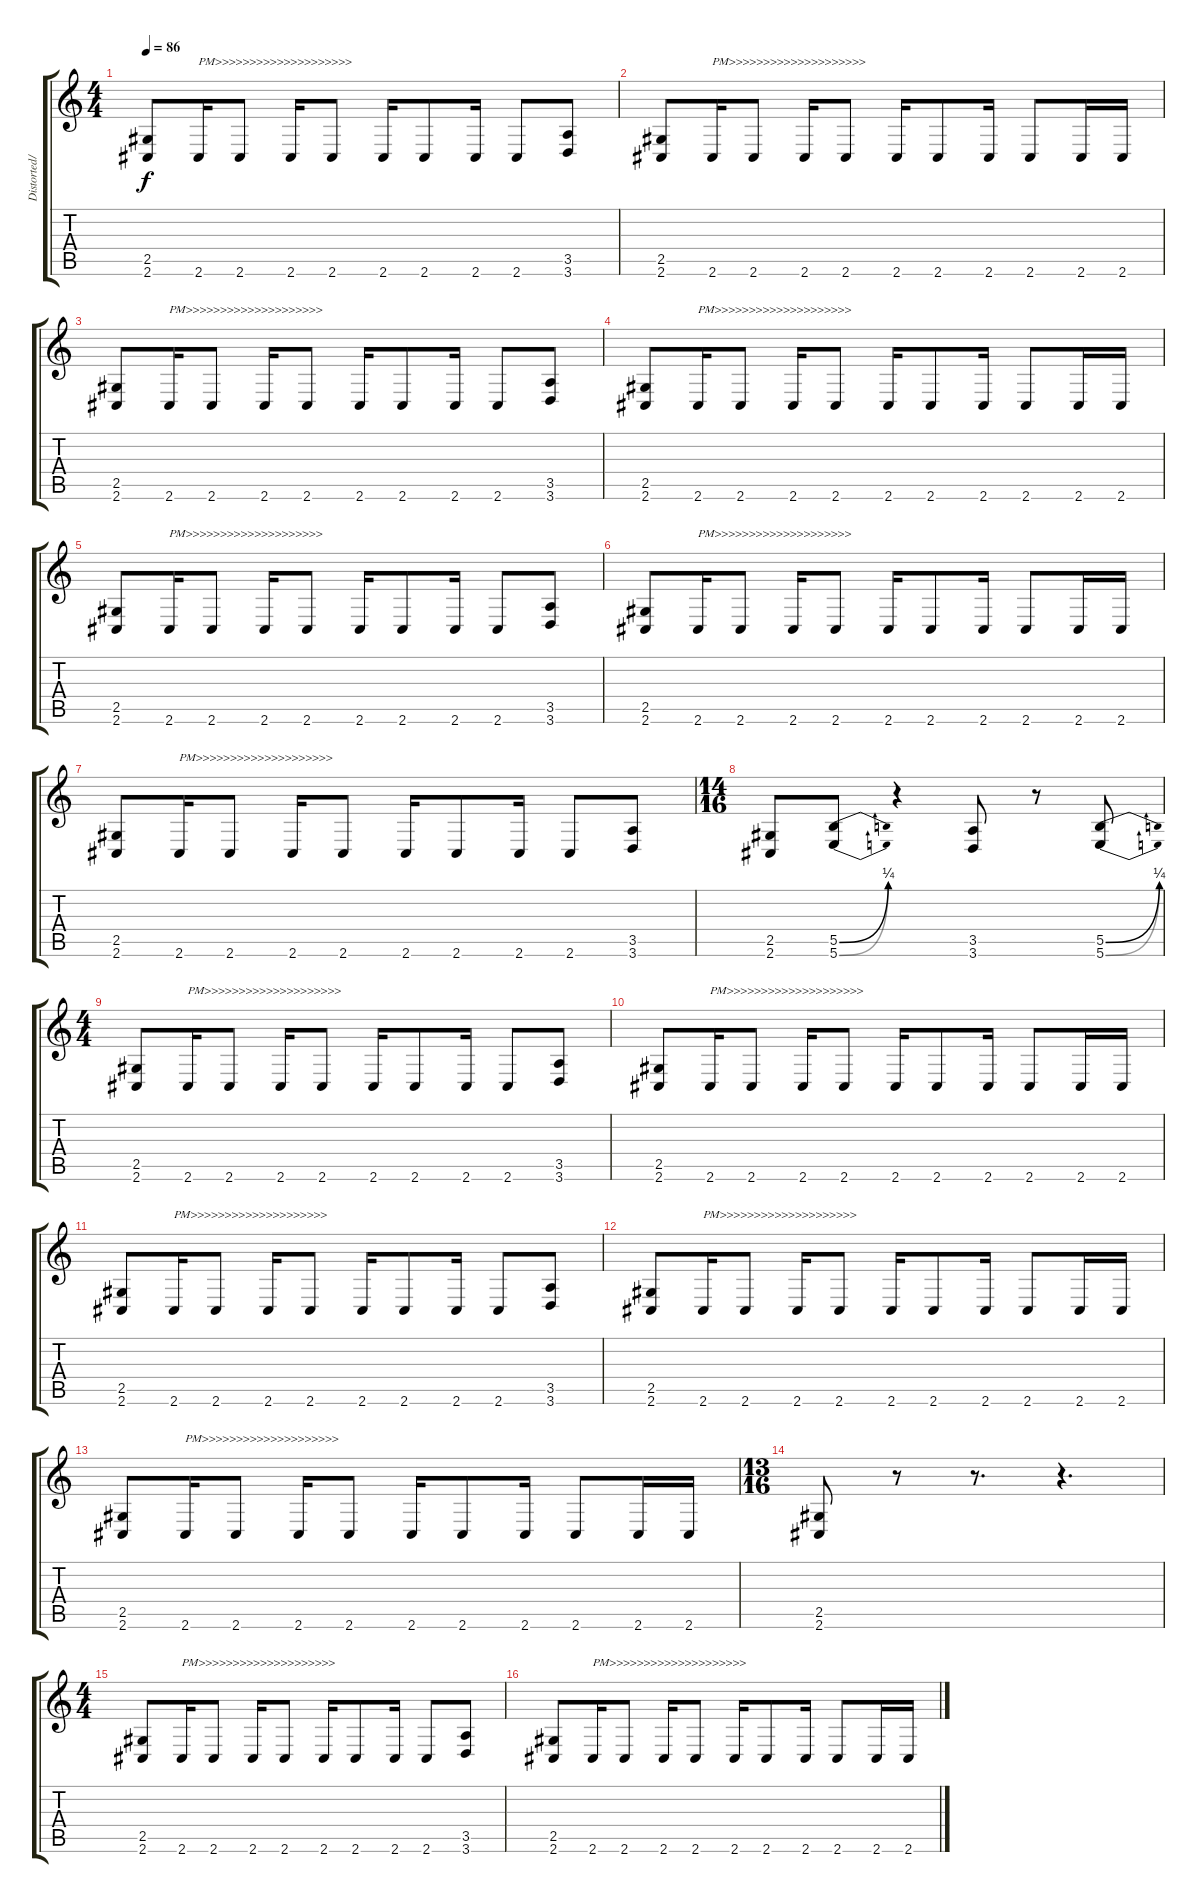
\track ("Distorted/Back Up Guitar" "Distorted/") {instrument distortionguitar}
\staff {score tabs}
\tuning (Db4 Ab3 E3 B2 Gb2 B1) {hide}
\ts (4 4)
\tempo 86
\clef g2
\ks c
(2.5 2.6).8{dy f} 2.6.16{txt "PM>>>>>>>>>>>>>>>>>>>>"} 2.6.8 2.6.16 2.6.8 2.6.16 2.6.8 2.6.16 2.6.8 (3.5 3.6).8 |
(2.5 2.6).8 2.6.16{txt "PM>>>>>>>>>>>>>>>>>>>>"} 2.6.8 2.6.16 2.6.8 2.6.16 2.6.8 2.6.16 2.6.8 2.6.16 2.6.16 |
(2.5 2.6).8 2.6.16{txt "PM>>>>>>>>>>>>>>>>>>>>"} 2.6.8 2.6.16 2.6.8 2.6.16 2.6.8 2.6.16 2.6.8 (3.5 3.6).8 |
(2.5 2.6).8 2.6.16{txt "PM>>>>>>>>>>>>>>>>>>>>"} 2.6.8 2.6.16 2.6.8 2.6.16 2.6.8 2.6.16 2.6.8 2.6.16 2.6.16 |
(2.5 2.6).8 2.6.16{txt "PM>>>>>>>>>>>>>>>>>>>>"} 2.6.8 2.6.16 2.6.8 2.6.16 2.6.8 2.6.16 2.6.8 (3.5 3.6).8 |
(2.5 2.6).8 2.6.16{txt "PM>>>>>>>>>>>>>>>>>>>>"} 2.6.8 2.6.16 2.6.8 2.6.16 2.6.8 2.6.16 2.6.8 2.6.16 2.6.16 |
(2.5 2.6).8 2.6.16{txt "PM>>>>>>>>>>>>>>>>>>>>"} 2.6.8 2.6.16 2.6.8 2.6.16 2.6.8 2.6.16 2.6.8 (3.5 3.6).8 |
\ts (14 16)
(2.5 2.6).8 (5.5{be (bend 0 0 60 1)} 5.6{be (bend 0 0 60 1)}).8 r.4 (3.5 3.6).8 r.8 (5.5{be (bend 0 0 60 1)} 5.6{be (bend 0 0 60 1)}).8 |
\ts (4 4)
(2.5 2.6).8 2.6.16{txt "PM>>>>>>>>>>>>>>>>>>>>"} 2.6.8 2.6.16 2.6.8 2.6.16 2.6.8 2.6.16 2.6.8 (3.5 3.6).8 |
(2.5 2.6).8 2.6.16{txt "PM>>>>>>>>>>>>>>>>>>>>"} 2.6.8 2.6.16 2.6.8 2.6.16 2.6.8 2.6.16 2.6.8 2.6.16 2.6.16 |
(2.5 2.6).8 2.6.16{txt "PM>>>>>>>>>>>>>>>>>>>>"} 2.6.8 2.6.16 2.6.8 2.6.16 2.6.8 2.6.16 2.6.8 (3.5 3.6).8 |
(2.5 2.6).8 2.6.16{txt "PM>>>>>>>>>>>>>>>>>>>>"} 2.6.8 2.6.16 2.6.8 2.6.16 2.6.8 2.6.16 2.6.8 2.6.16 2.6.16 |
(2.5 2.6).8 2.6.16{txt "PM>>>>>>>>>>>>>>>>>>>>"} 2.6.8 2.6.16 2.6.8 2.6.16 2.6.8 2.6.16 2.6.8 2.6.16 2.6.16 |
\ts (13 16)
(2.5 2.6).8 r.8 r.8{d} r.4{d} |
\ts (4 4)
(2.5 2.6).8 2.6.16{txt "PM>>>>>>>>>>>>>>>>>>>>"} 2.6.8 2.6.16 2.6.8 2.6.16 2.6.8 2.6.16 2.6.8 (3.5 3.6).8 |
(2.5 2.6).8 2.6.16{txt "PM>>>>>>>>>>>>>>>>>>>>"} 2.6.8 2.6.16 2.6.8 2.6.16 2.6.8 2.6.16 2.6.8 2.6.16 2.6.16
